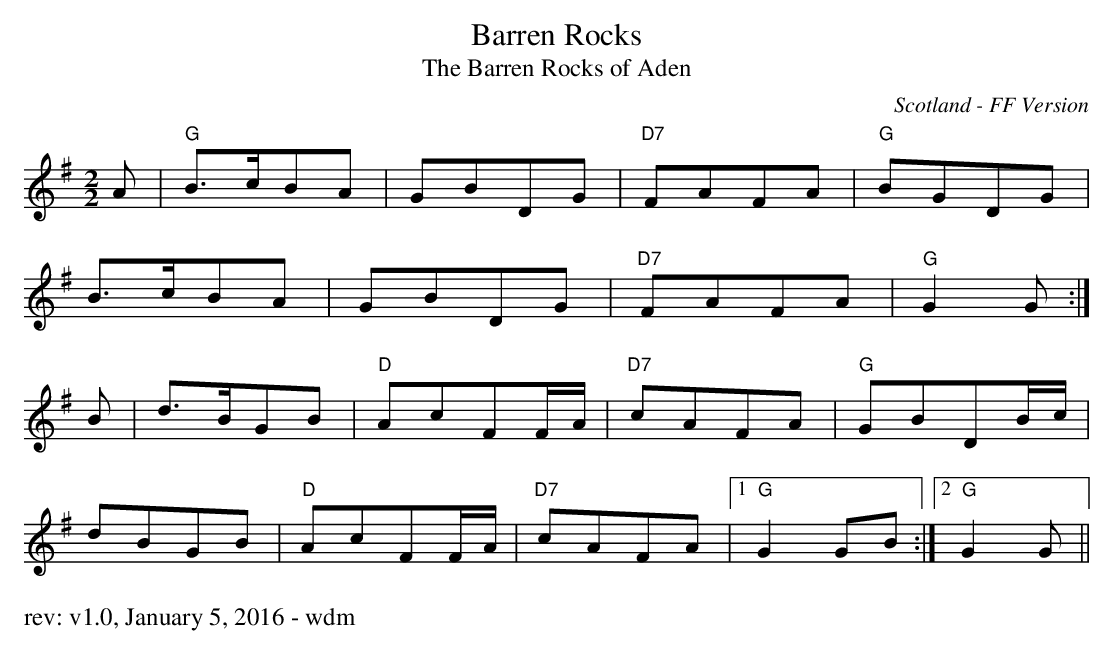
X:1
T:Barren Rocks
T:The Barren Rocks of Aden
O: Scotland - FF Version
M:2/2
L:1/8
K:G
A |\
"G"B>cBA     | GBDG     | "D7"FAFA      | "G"BGDG |
   B>cBA     | GBDG     | "D7"FAFA      | "G"G2G :|
   B |\
   d>BGB | "D"AcFF/A/ | "D7"cAFA | "G"GBDB/c/ |
   dBGB  | "D"AcFF/A/ | "D7"cAFA |1 "G"G2GB :|2 "G"G2 G ||
